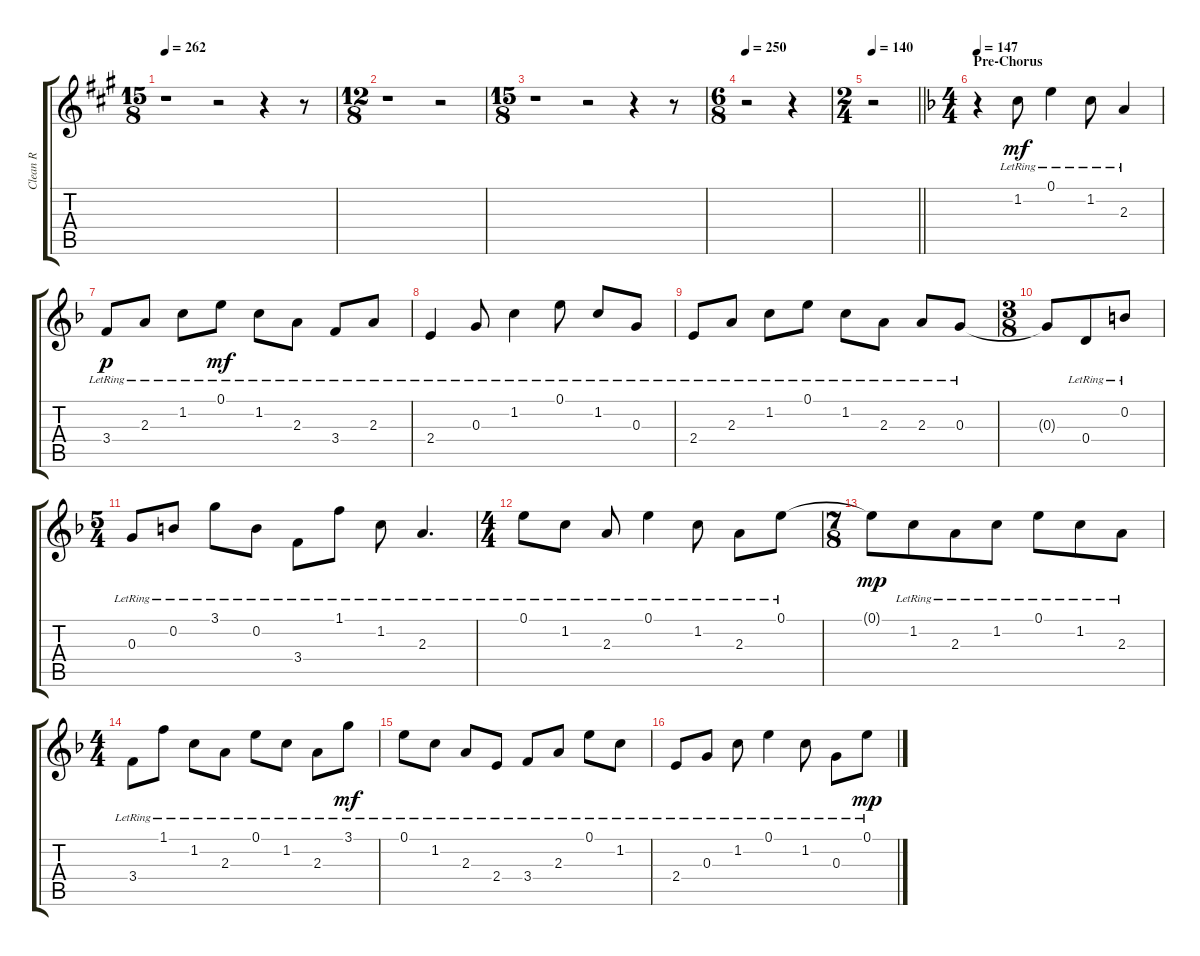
\track ("Clean R" "Clean R") {instrument electricguitarjazz}
\staff {score tabs}
\tuning (E4 B3 G3 D3 A2 E2) {hide}
\ts (15 8)
\tempo 262
\clef g2
\ks a
r.1{dy mp} r.2 r.4 r.8 |
\ts (12 8)
r.1 r.2 |
\ts (15 8)
r.1 r.2 r.4 r.8 |
\ts (6 8)
\tempo 250
r.2 r.4 |
\ts (2 4)
\tempo 140
\barLineRight lightlight
r.2 |
\ts (4 4)
\section ("" "Pre-Chorus")
\tempo 147
\ks f
r.4 1.2{lr}.8{dy mf} 0.1{lr}.4 1.2{lr}.8 2.3{lr}.4 |
3.4{lr}.8{dy p} 2.3{lr}.8 1.2{lr}.8 0.1{lr}.8{dy mf} 1.2{lr}.8 2.3{lr}.8 3.4{lr}.8 2.3{lr}.8 |
2.4{lr}.4 0.3{lr}.8 1.2{lr}.4 0.1{lr}.8 1.2{lr}.8 0.3{lr}.8 |
2.4{lr}.8 2.3{lr}.8 1.2{lr}.8 0.1{lr}.8 1.2{lr}.8 2.3{lr}.8 2.3{lr}.8 0.3{lr}.8 |
\ts (3 8)
0.3{t}.8 0.4{lr}.8 0.2{lr}.8 |
\ts (5 4)
0.3{lr}.8 0.2{lr}.8 3.1{lr}.8 0.2{lr}.8 3.4{lr}.8 1.1{lr}.8 1.2{lr}.8 2.3{lr}.4{d} |
\ts (4 4)
0.1{lr}.8 1.2{lr}.8 2.3{lr}.8 0.1{lr}.4 1.2{lr}.8 2.3{lr}.8 0.1{lr}.8 |
\ts (7 8)
0.1{t}.8{dy mp} 1.2{lr}.8 2.3{lr}.8 1.2{lr}.8 0.1{lr}.8 1.2{lr}.8 2.3{lr}.8 |
\ts (4 4)
3.4{lr}.8 1.1{lr}.8 1.2{lr}.8 2.3{lr}.8 0.1{lr}.8 1.2{lr}.8 2.3{lr}.8 3.1{lr}.8{dy mf} |
0.1{lr}.8 1.2{lr}.8 2.3{lr}.8 2.4{lr}.8 3.4{lr}.8 2.3{lr}.8 0.1{lr}.8 1.2{lr}.8 |
2.4{lr}.8 0.3{lr}.8 1.2{lr}.8 0.1{lr}.4 1.2{lr}.8 0.3{lr}.8 0.1{lr}.8{dy mp}
